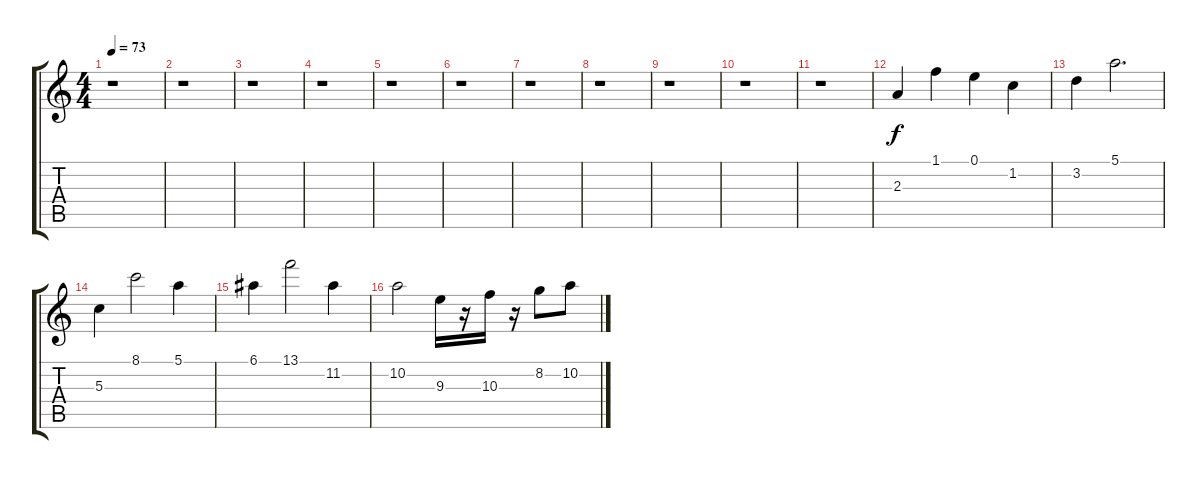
\track "" {instrument acousticguitarsteel}
\staff {score tabs}
\tuning (E4 B3 G3 D3 A2 E2) {hide}
\ts (4 4)
\tempo 73
\clef g2
\ks c
r.1{dy f} |
r.1 |
r.1 |
r.1 |
r.1 |
r.1 |
r.1 |
r.1 |
r.1 |
r.1 |
r.1 |
2.3.4 1.1.4 0.1.4 1.2.4 |
3.2.4 5.1.2{d} |
5.3.4 8.1.2 5.1.4 |
6.1.4 13.1.2 11.2.4 |
10.2.2 9.3.16 r.16 10.3.16 r.16 8.2.8 10.2.8
